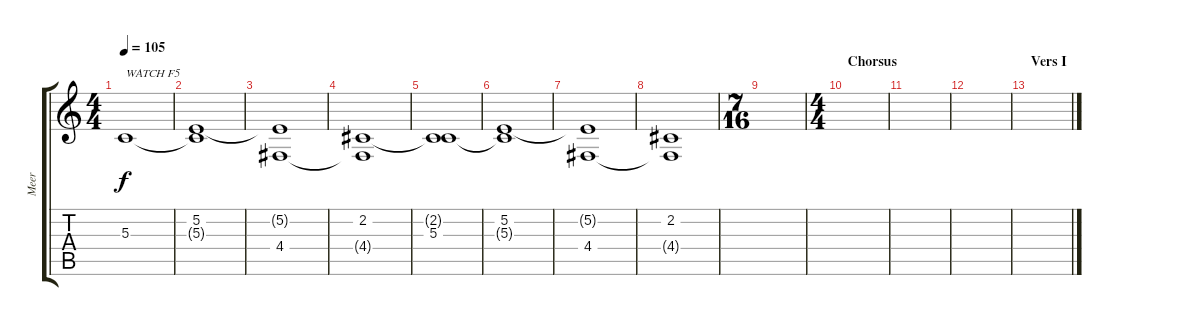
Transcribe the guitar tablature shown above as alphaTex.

\track ("Meer" "Meer") {instrument seashore}
\staff {score tabs}
\tuning (E4 B3 G3 D3 A2 E2) {hide}
\ts (4 4)
\tempo 105
\clef g2
\ks c
5.3.1{txt "WATCH F5" dy f instrument seashore} |
(5.2 5.3{t}).1 |
(5.2{t} 4.4).1 |
(2.2 4.4{t}).1 |
(2.2{t} 5.3).1{volume 0} |
(5.2 5.3{t}).1 |
(5.2{t} 4.4).1 |
(2.2 4.4{t}).1 |
\ts (7 16)
|
\ts (4 4)
\section ("" "Chorsus")
|
|
|
\section ("" "Vers I")
